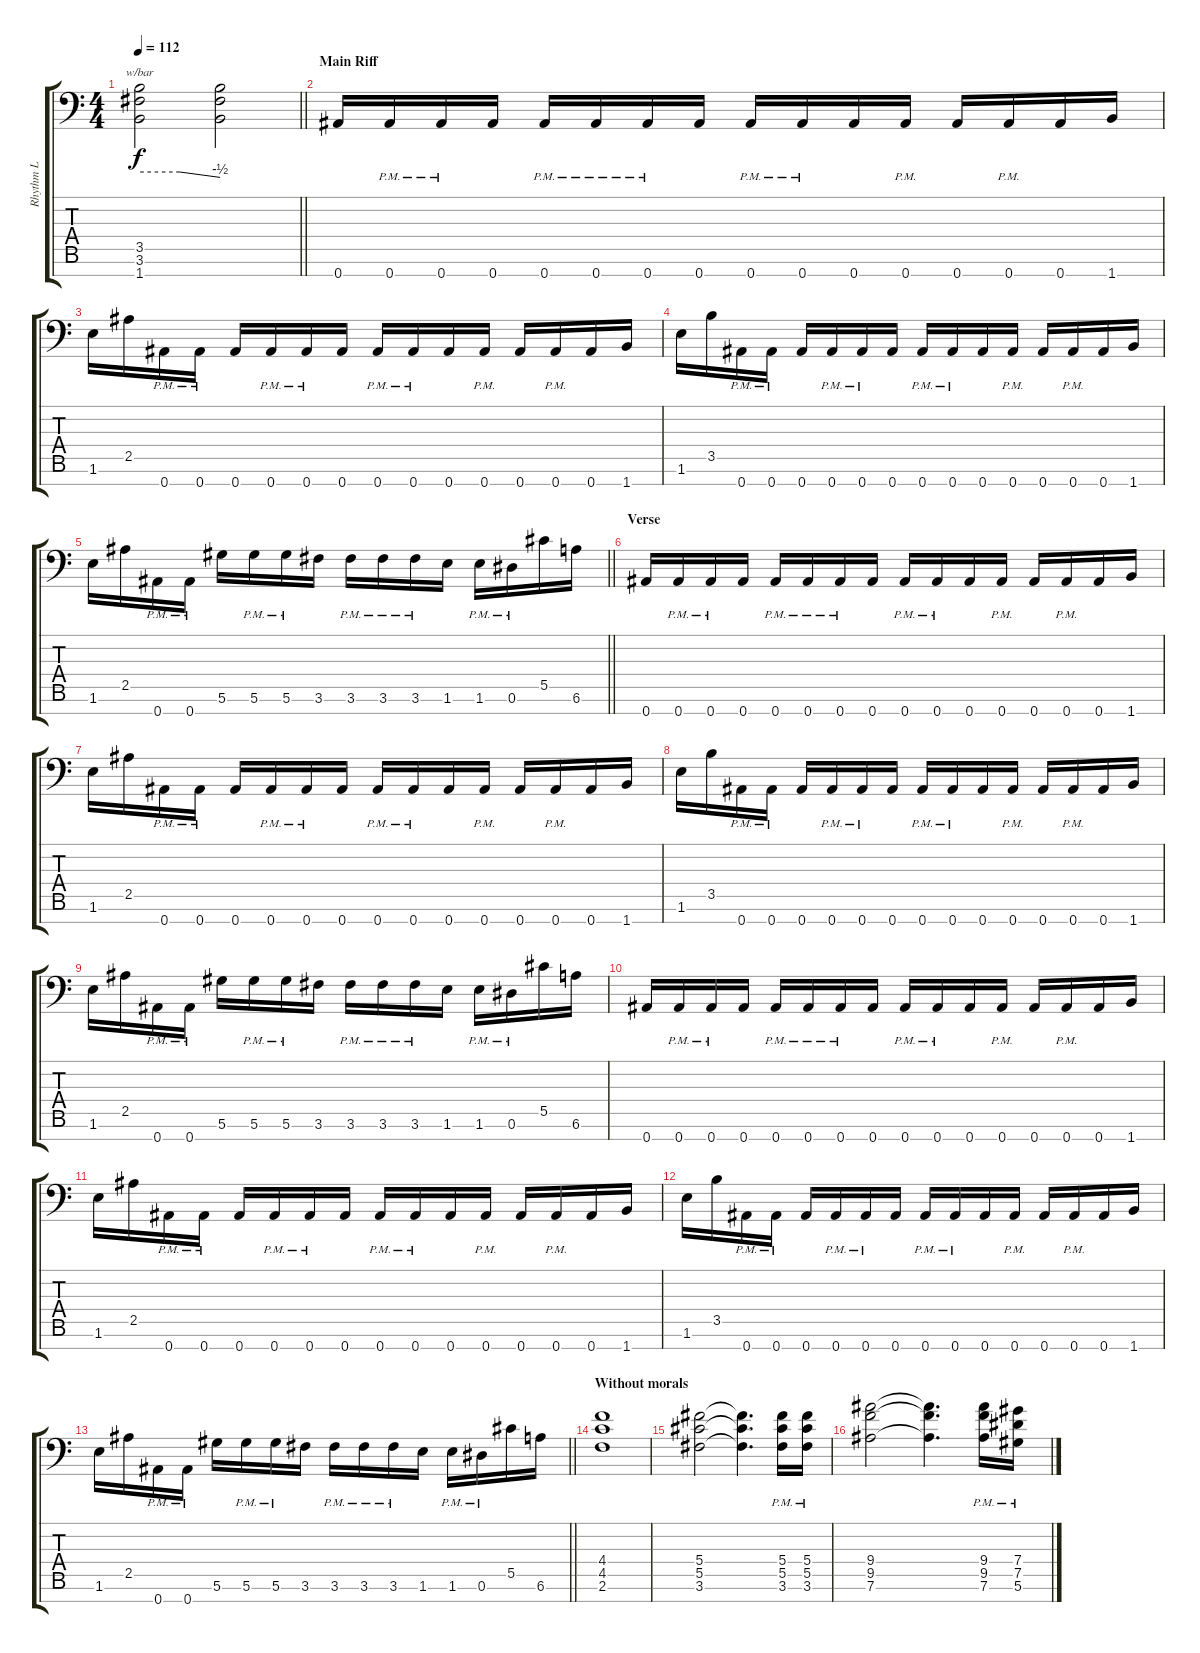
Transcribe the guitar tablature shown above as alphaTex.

\track ("Rhythm L" "Rhythm L") {instrument distortionguitar}
\staff {score tabs}
\tuning (Eb4 Bb3 Gb3 Db3 Ab2 Eb2 Bb1) {hide}
\ts (4 4)
\tempo 112
\clef f4
\barLineRight lightlight
\ks c
(3.5 3.6 1.7).2{tbe (custom default 0 0 30 0 60 -2) dy f} (3.5{t} 3.6{t} 1.7{t}).2 |
\section ("" "Main Riff")
0.7.16 0.7{pm}.16 0.7{pm}.16 0.7.16 0.7{pm}.16 0.7{pm}.16 0.7{pm}.16 0.7.16 0.7{pm}.16 0.7{pm}.16 0.7.16 0.7{pm}.16 0.7.16 0.7{pm}.16 0.7.16 1.7.16 |
1.6.16 2.5.16 0.7{pm}.16 0.7{pm}.16 0.7.16 0.7{pm}.16 0.7{pm}.16 0.7.16 0.7{pm}.16 0.7{pm}.16 0.7.16 0.7{pm}.16 0.7.16 0.7{pm}.16 0.7.16 1.7.16 |
1.6.16 3.5.16 0.7{pm}.16 0.7{pm}.16 0.7.16 0.7{pm}.16 0.7{pm}.16 0.7.16 0.7{pm}.16 0.7{pm}.16 0.7.16 0.7{pm}.16 0.7.16 0.7{pm}.16 0.7.16 1.7.16 |
\barLineRight lightlight
1.6.16 2.5.16 0.7{pm}.16 0.7{pm}.16 5.6.16 5.6{pm}.16 5.6{pm}.16 3.6.16 3.6{pm}.16 3.6{pm}.16 3.6{pm}.16 1.6.16 1.6{pm}.16 0.6{pm}.16 5.5.16 6.6.16 |
\section ("" "Verse")
0.7.16 0.7{pm}.16 0.7{pm}.16 0.7.16 0.7{pm}.16 0.7{pm}.16 0.7{pm}.16 0.7.16 0.7{pm}.16 0.7{pm}.16 0.7.16 0.7{pm}.16 0.7.16 0.7{pm}.16 0.7.16 1.7.16 |
1.6.16 2.5.16 0.7{pm}.16 0.7{pm}.16 0.7.16 0.7{pm}.16 0.7{pm}.16 0.7.16 0.7{pm}.16 0.7{pm}.16 0.7.16 0.7{pm}.16 0.7.16 0.7{pm}.16 0.7.16 1.7.16 |
1.6.16 3.5.16 0.7{pm}.16 0.7{pm}.16 0.7.16 0.7{pm}.16 0.7{pm}.16 0.7.16 0.7{pm}.16 0.7{pm}.16 0.7.16 0.7{pm}.16 0.7.16 0.7{pm}.16 0.7.16 1.7.16 |
1.6.16 2.5.16 0.7{pm}.16 0.7{pm}.16 5.6.16 5.6{pm}.16 5.6{pm}.16 3.6.16 3.6{pm}.16 3.6{pm}.16 3.6{pm}.16 1.6.16 1.6{pm}.16 0.6{pm}.16 5.5.16 6.6.16 |
0.7.16 0.7{pm}.16 0.7{pm}.16 0.7.16 0.7{pm}.16 0.7{pm}.16 0.7{pm}.16 0.7.16 0.7{pm}.16 0.7{pm}.16 0.7.16 0.7{pm}.16 0.7.16 0.7{pm}.16 0.7.16 1.7.16 |
1.6.16 2.5.16 0.7{pm}.16 0.7{pm}.16 0.7.16 0.7{pm}.16 0.7{pm}.16 0.7.16 0.7{pm}.16 0.7{pm}.16 0.7.16 0.7{pm}.16 0.7.16 0.7{pm}.16 0.7.16 1.7.16 |
1.6.16 3.5.16 0.7{pm}.16 0.7{pm}.16 0.7.16 0.7{pm}.16 0.7{pm}.16 0.7.16 0.7{pm}.16 0.7{pm}.16 0.7.16 0.7{pm}.16 0.7.16 0.7{pm}.16 0.7.16 1.7.16 |
\barLineRight lightlight
1.6.16 2.5.16 0.7{pm}.16 0.7{pm}.16 5.6.16 5.6{pm}.16 5.6{pm}.16 3.6.16 3.6{pm}.16 3.6{pm}.16 3.6{pm}.16 1.6.16 1.6{pm}.16 0.6{pm}.16 5.5.16 6.6.16 |
\section ("" "Without morals")
(4.4 4.5 2.6).1 |
(5.4 5.5 3.6).2 (5.4{t} 5.5{t} 3.6{t}).4{d} (5.4 5.5{pm} 3.6{pm}).16 (5.4 5.5{pm} 3.6{pm}).16 |
(9.4 9.5 7.6).2 (9.4{t} 9.5{t} 7.6{t}).4{d} (9.4 9.5{pm} 7.6{pm}).16 (7.4 7.5{pm} 5.6{pm}).16
